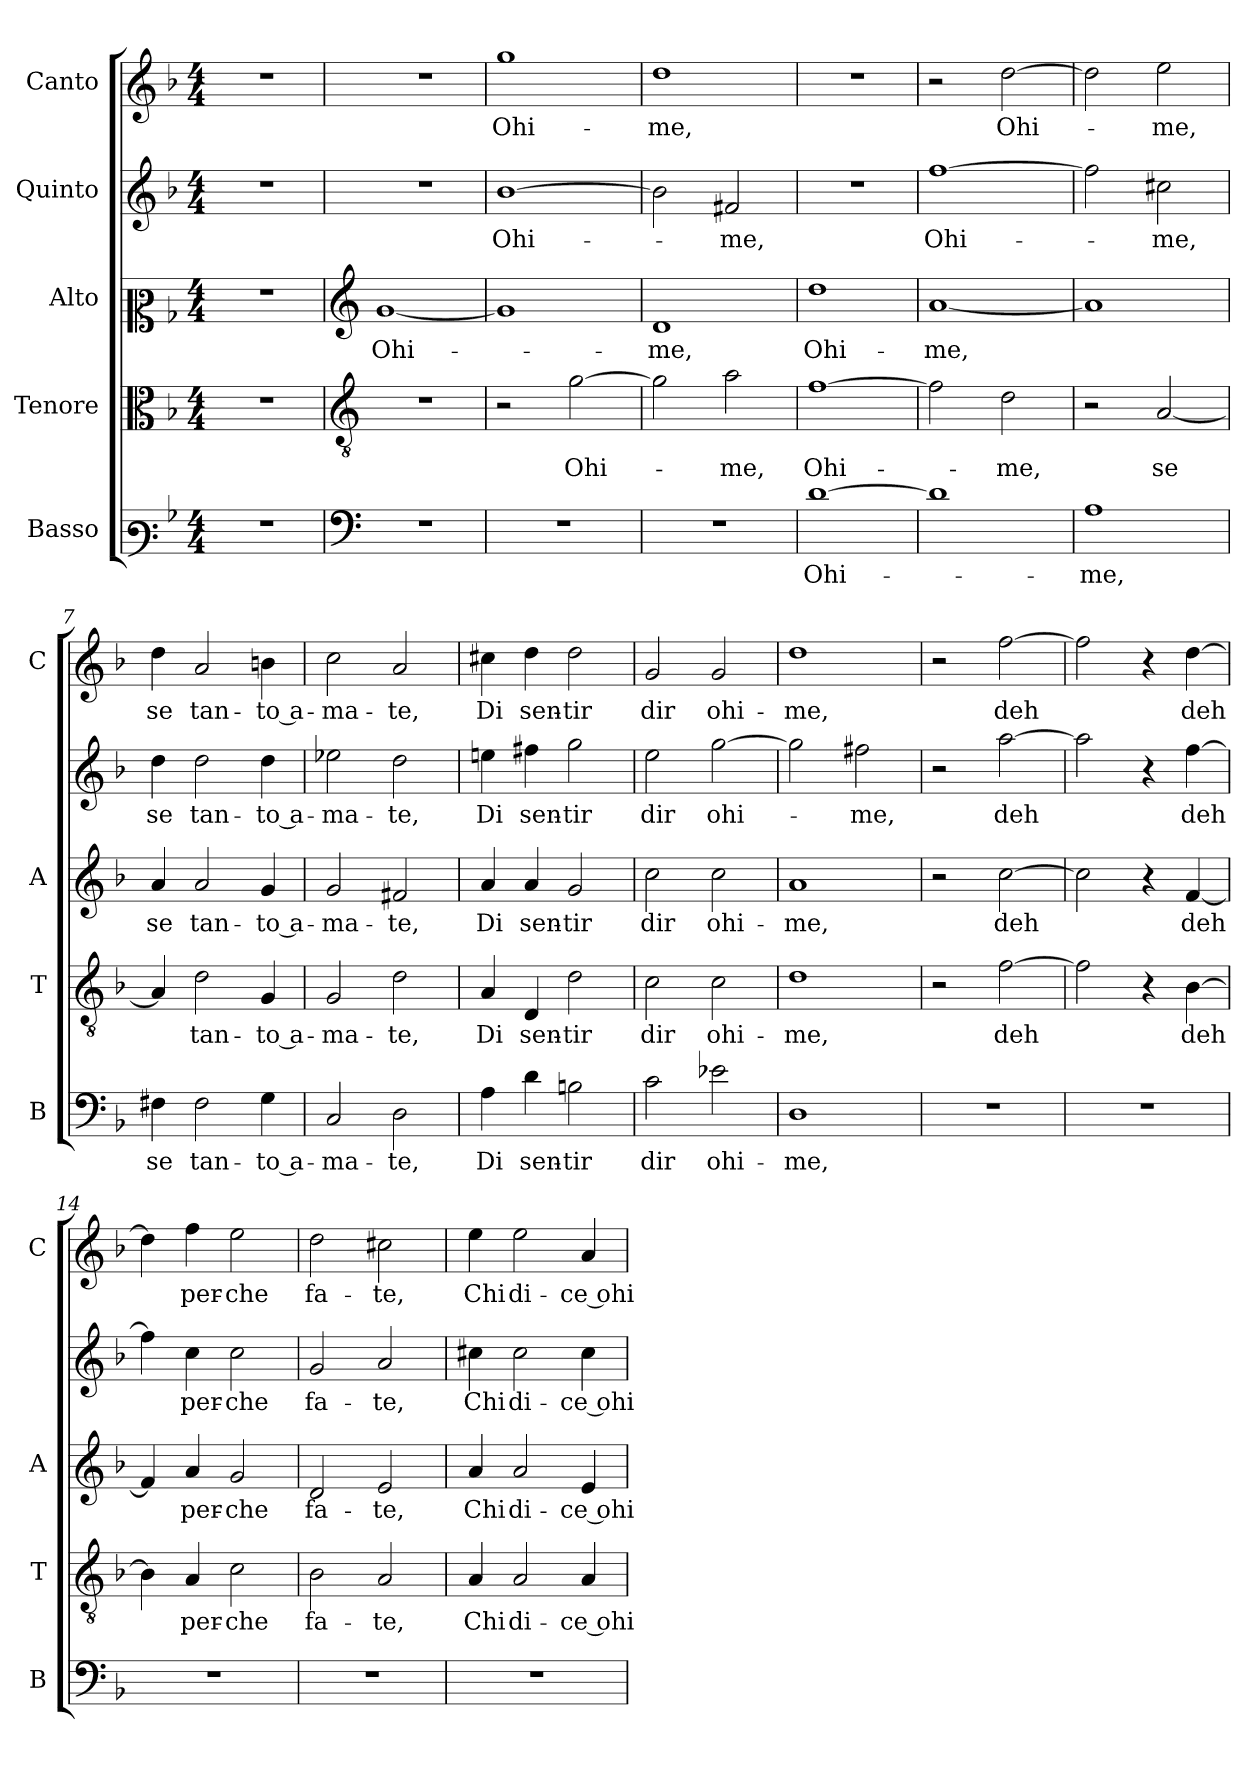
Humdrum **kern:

**kern	**text	**kern	**text	**kern	**text	**kern	**text	**kern	**text
*part5	*part5	*part4	*part4	*part3	*part3	*part2	*part2	*part1	*part1
*staff5	*staff5	*staff4	*staff4	*staff3	*staff3	*staff2	*staff2	*staff1	*staff1
*I"Basso	*	*I"Tenore	*	*I"Alto	*	*I"Quinto	*	*I"Canto	*
*I'B	*	*I'T	*	*I'A	*	*	*	*I'C	*
*clefF3	*	*clefC3	*	*clefC2	*	*clefG2	*	*clefG2	*
*k[b-]	*	*k[b-]	*	*k[b-]	*	*k[b-]	*	*k[b-]	*
*F:	*	*F:	*	*F:	*	*F:	*	*F:	*
*M4/4	*	*M4/4	*	*M4/4	*	*M4/4	*	*M4/4	*
=	=	=	=	=	=	=	=	=	=
1r	.	1r	.	1r	.	1r	.	1r	.
=1	=1	=1	=1	=1	=1	=1	=1	=1	=1
*clefF4	*	*clefGv2	*	*clefG2	*	*	*	*	*
!	!	!	!	!	!LO:LY:b	!	!	!	!
1r	.	1r	.	[1g	Ohi-	1r	.	1r	.
=2	=2	=2	=2	=2	=2	=2	=2	=2	=2
!	!	!	!	!	!	!	!LO:LY:b	!	!LO:LY:b
1r	.	2r	.	1g]	.	[1b-	Ohi-	1gg	Ohi-
!	!	!	!LO:LY:b	!	!	!	!	!	!
.	.	[2g\	Ohi-	.	.	.	.	.	.
=3	=3	=3	=3	=3	=3	=3	=3	=3	=3
!	!	!	!	!	!LO:LY:b	!	!	!	!LO:LY:b
1r	.	2g\]	.	1d	-me,	2b-\]	.	1dd	-me,
!	!	!	!LO:LY:b	!	!	!	!LO:LY:b	!	!
.	.	2a\	-me,	.	.	2f#X/	-me,	.	.
=4	=4	=4	=4	=4	=4	=4	=4	=4	=4
!	!LO:LY:b	!	!LO:LY:b	!	!LO:LY:b	!	!	!	!
[1d	Ohi-	[1f	Ohi-	1dd	Ohi-	1r	.	1r	.
=5	=5	=5	=5	=5	=5	=5	=5	=5	=5
!	!	!	!	!	!LO:LY:b	!	!LO:LY:b	!	!
1d]	.	2f\]	.	[1a	-me,	[1ff	Ohi-	2r	.
!	!	!	!LO:LY:b	!	!	!	!	!	!LO:LY:b
.	.	2d\	-me,	.	.	.	.	[2dd\	Ohi-
=6	=6	=6	=6	=6	=6	=6	=6	=6	=6
!	!LO:LY:b	!	!	!	!	!	!	!	!
1A	-me,	2r	.	1a]	.	2ff\]	.	2dd\]	.
!	!	!	!LO:LY:b	!	!	!	!LO:LY:b	!	!LO:LY:b
.	.	[2A/	se	.	.	2cc#X\	-me,	2ee\	-me,
=7	=7	=7	=7	=7	=7	=7	=7	=7	=7
!	!LO:LY:b	!	!	!	!LO:LY:b	!	!LO:LY:b	!	!LO:LY:b
4F#X\	se	4A/]	.	4a/	se	4dd\	se	4dd\	se
!	!LO:LY:b	!	!LO:LY:b	!	!LO:LY:b	!	!LO:LY:b	!	!LO:LY:b
2F#\	tan-	2d\	tan-	2a/	tan-	2dd\	tan-	2a/	tan-
!	!LO:LY:b	!	!LO:LY:b	!	!LO:LY:b	!	!LO:LY:b	!	!LO:LY:b
4G\	-to a-	4G/	-to a-	4g/	-to a-	4dd\	-to a-	4bn\	-to a-
=8	=8	=8	=8	=8	=8	=8	=8	=8	=8
!	!LO:LY:b	!	!LO:LY:b	!	!LO:LY:b	!	!LO:LY:b	!	!LO:LY:b
2C/	-ma-	2G/	-ma-	2g/	-ma-	2ee-X\	-ma-	2cc\	-ma-
!	!LO:LY:b	!	!LO:LY:b	!	!LO:LY:b	!	!LO:LY:b	!	!LO:LY:b
2D\	-te,	2d\	-te,	2f#X/	-te,	2dd\	-te,	2a/	-te,
!!LO:LB:g=z
=9	=9	=9	=9	=9	=9	=9	=9	=9	=9
!	!LO:LY:b	!	!LO:LY:b	!	!LO:LY:b	!	!LO:LY:b	!	!LO:LY:b
4A\	Di	4A/	Di	4a/	Di	4eeni\	Di	4cc#X\	Di
!	!LO:LY:b	!	!LO:LY:b	!	!LO:LY:b	!	!LO:LY:b	!	!LO:LY:b
4d\	sen-	4D/	sen-	4a/	sen-	4ff#X\	sen-	4dd\	sen-
!	!LO:LY:b	!	!LO:LY:b	!	!LO:LY:b	!	!LO:LY:b	!	!LO:LY:b
2Bn\	-tir	2d\	-tir	2g/	-tir	2gg\	-tir	2dd\	-tir
=10	=10	=10	=10	=10	=10	=10	=10	=10	=10
!	!LO:LY:b	!	!LO:LY:b	!	!LO:LY:b	!	!LO:LY:b	!	!LO:LY:b
2c\	dir	2c\	dir	2cc\	dir	2ee\	dir	2g/	dir
!	!LO:LY:b	!	!LO:LY:b	!	!LO:LY:b	!	!LO:LY:b	!	!LO:LY:b
2e-X\	ohi-	2c\	ohi-	2cc\	ohi-	[2gg\	ohi-	2g/	ohi-
=11	=11	=11	=11	=11	=11	=11	=11	=11	=11
!	!LO:LY:b	!	!LO:LY:b	!	!LO:LY:b	!	!	!	!LO:LY:b
1D	-me,	1d	-me,	1a	-me,	2gg\]	.	1dd	-me,
!	!	!	!	!	!	!	!LO:LY:b	!	!
.	.	.	.	.	.	2ff#X\	-me,	.	.
=12	=12	=12	=12	=12	=12	=12	=12	=12	=12
1r	.	2r	.	2r	.	2r	.	2r	.
!	!	!	!LO:LY:b	!	!LO:LY:b	!	!LO:LY:b	!	!LO:LY:b
.	.	[2f\	deh	[2cc\	deh	[2aa\	deh	[2ff\	deh
=13	=13	=13	=13	=13	=13	=13	=13	=13	=13
1r	.	2f\]	.	2cc\]	.	2aa\]	.	2ff\]	.
.	.	4r	.	4r	.	4r	.	4r	.
!	!	!	!LO:LY:b	!	!LO:LY:b	!	!LO:LY:b	!	!LO:LY:b
.	.	[4B-\	deh	[4f/	deh	[4ff\	deh	[4dd\	deh
=14	=14	=14	=14	=14	=14	=14	=14	=14	=14
1r	.	4B-\]	.	4f/]	.	4ff\]	.	4dd\]	.
!	!	!	!LO:LY:b	!	!LO:LY:b	!	!LO:LY:b	!	!LO:LY:b
.	.	4A/	per-	4a/	per-	4cc\	per-	4ff\	per-
!	!	!	!LO:LY:b	!	!LO:LY:b	!	!LO:LY:b	!	!LO:LY:b
.	.	2c\	-che	2g/	-che	2cc\	-che	2ee\	-che
=15	=15	=15	=15	=15	=15	=15	=15	=15	=15
!	!	!	!LO:LY:b	!	!LO:LY:b	!	!LO:LY:b	!	!LO:LY:b
1r	.	2B-\	fa-	2d/	fa-	2g/	fa-	2dd\	fa-
!	!	!	!LO:LY:b	!	!LO:LY:b	!	!LO:LY:b	!	!LO:LY:b
.	.	2A/	-te,	2e/	-te,	2a/	-te,	2cc#X\	-te,
=16	=16	=16	=16	=16	=16	=16	=16	=16	=16
!	!	!	!LO:LY:b	!	!LO:LY:b	!	!LO:LY:b	!	!LO:LY:b
1r	.	4A/	Chi	4a/	Chi	4cc#X\	Chi	4ee\	Chi
!	!	!	!LO:LY:b	!	!LO:LY:b	!	!LO:LY:b	!	!LO:LY:b
.	.	2A/	di-	2a/	di-	2cc#\	di-	2ee\	di-
!	!	!	!LO:LY:b	!	!LO:LY:b	!	!LO:LY:b	!	!LO:LY:b
.	.	4A/	-ce ohi-	4e/	-ce ohi-	4cc#\	-ce ohi-	4a/	-ce ohi-
=	=	=	=	=	=	=	=	=	=
*-	*-	*-	*-	*-	*-	*-	*-	*-	*-
